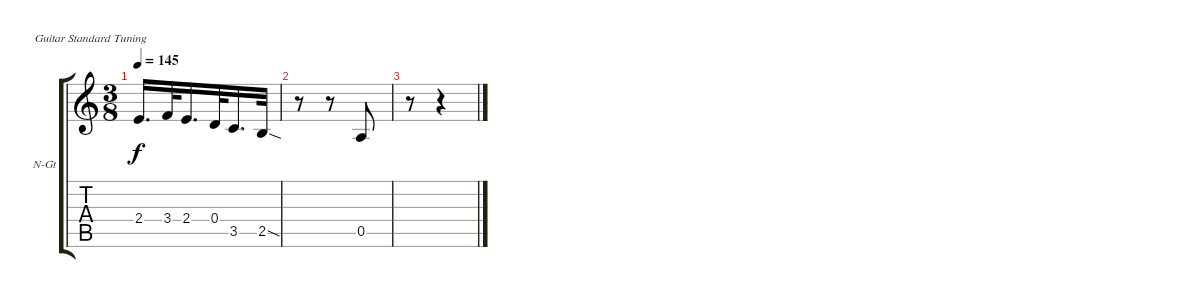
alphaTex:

\bracketExtendMode groupsimilarinstruments
\firstSystemTrackNameOrientation horizontal
\otherSystemsTrackNameOrientation horizontal
\track ("Piste 1" "N-Gt") {instrument acousticguitarnylon}
\staff {score tabs}
\tuning (E4 B3 G3 D3 A2 E2)
\ts (3 8)
\tempo 145
\clef g2
\ks c
2.4.16{d dy f} 3.4.32 2.4.16{d} 0.4.32 3.5.16{d} 2.5{sod}.32 |
r.8 r.8 0.5.8 |
r.8 r.4
